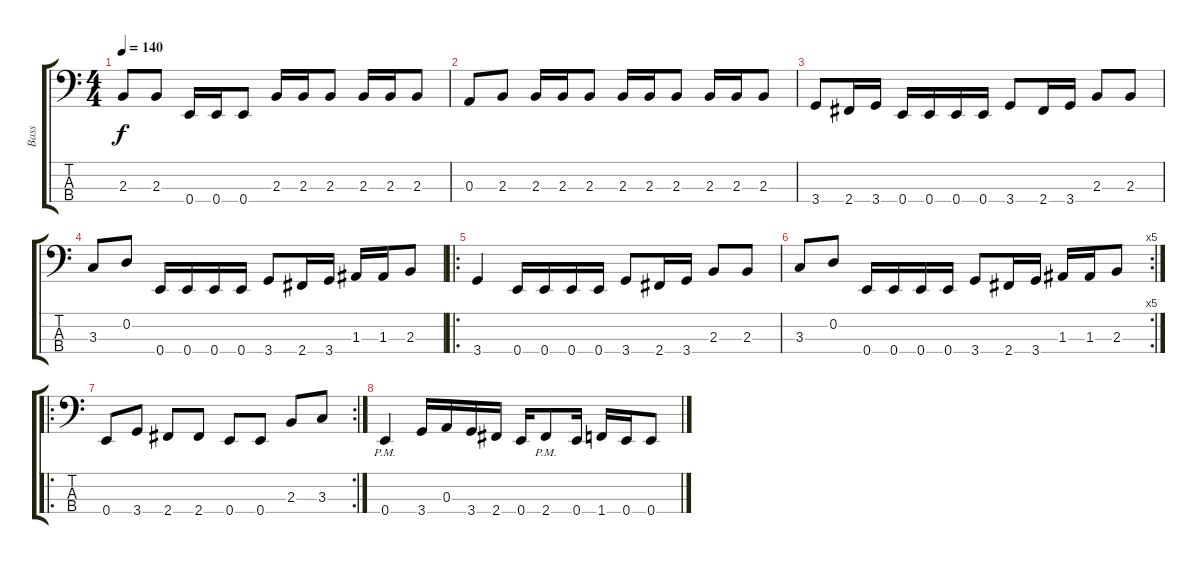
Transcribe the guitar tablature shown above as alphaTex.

\track ("Bass" "Bass") {instrument electricbasspick}
\staff {score tabs}
\tuning (G2 D2 A1 E1) {hide}
\ts (4 4)
\tempo 140
\clef f4
\ks c
2.3.8{dy f} 2.3.8 0.4.16 0.4.16 0.4.8 2.3.16 2.3.16 2.3.8 2.3.16 2.3.16 2.3.8 |
0.3.8 2.3.8 2.3.16 2.3.16 2.3.8 2.3.16 2.3.16 2.3.8 2.3.16 2.3.16 2.3.8 |
3.4.8 2.4.16 3.4.16 0.4.16 0.4.16 0.4.16 0.4.16 3.4.8 2.4.16 3.4.16 2.3.8 2.3.8 |
3.3.8 0.2.8 0.4.16 0.4.16 0.4.16 0.4.16 3.4.8 2.4.16 3.4.16 1.3.16 1.3.16 2.3.8 |
\ro
3.4.4 0.4.16 0.4.16 0.4.16 0.4.16 3.4.8 2.4.16 3.4.16 2.3.8 2.3.8 |
\rc 5
3.3.8 0.2.8 0.4.16 0.4.16 0.4.16 0.4.16 3.4.8 2.4.16 3.4.16 1.3.16 1.3.16 2.3.8 |
\ro
\rc 2
0.4.8 3.4.8 2.4.8 2.4.8 0.4.8 0.4.8 2.3.8 3.3.8 |
0.4{pm}.4 3.4.16 0.3.16 3.4.16 2.4.16 0.4.16 2.4{pm}.8 0.4.16 1.4.16 0.4.16 0.4.8
